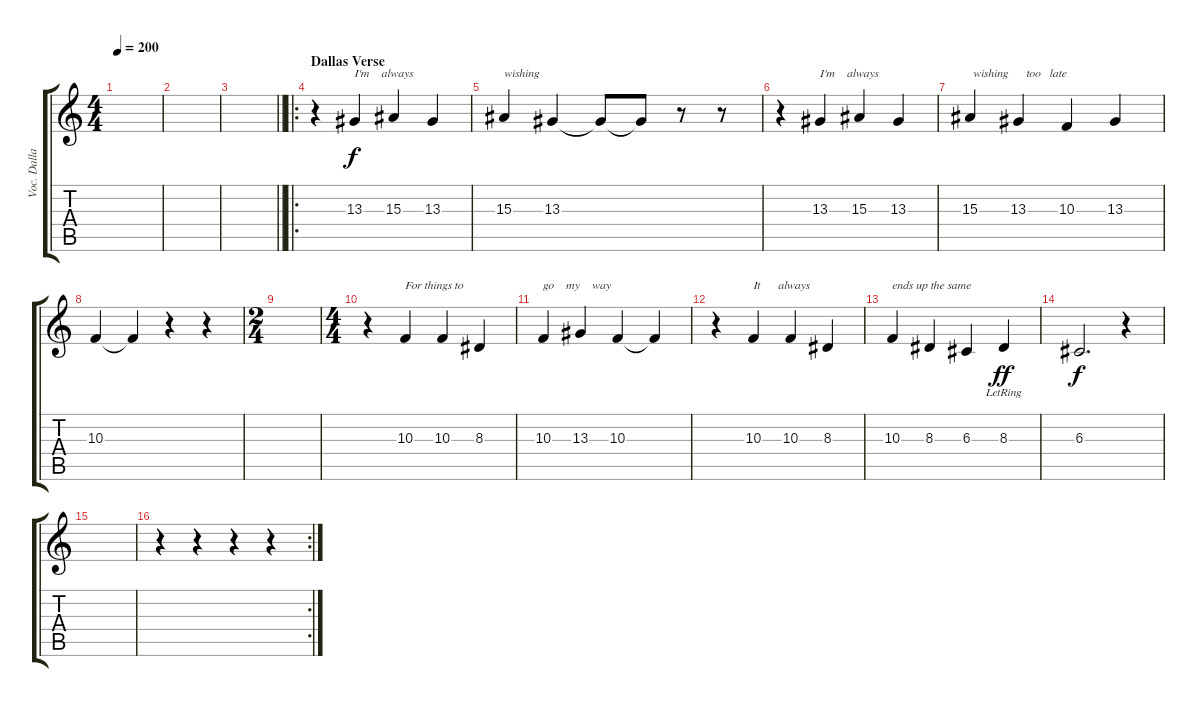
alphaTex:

\track ("Voc. Dallas,  Wade" "Voc. Dalla") {instrument oboe}
\staff {score tabs}
\tuning (E4 B3 G3 D3 A2 D2) {hide}
\ts (4 4)
\tempo 200
\clef g2
\ks c
|
|
\barLineRight lightlight
|
\ro
\section ("" "Dallas Verse")
r.4 13.3.4{txt "I'm    always "} 15.3.4 13.3.4 |
15.3.4{txt "wishing"} 13.3.4 13.3{t}.8 13.3{t}.8 r.8 r.8 |
r.4 13.3.4{txt "I'm    always "} 15.3.4 13.3.4 |
15.3.4{txt " wishing      too   late"} 13.3.4 10.3.4 13.3.4 |
10.3.4 10.3{t}.4 r.4 r.4 |
\ts (2 4)
|
\ts (4 4)
r.4 10.3.4{txt "For things to "} 10.3.4 8.3.4 |
10.3.4{txt "go    my    way"} 13.3.4 10.3.4 10.3{t}.4 |
r.4 10.3.4{txt "It      always"} 10.3.4 8.3.4 |
10.3.4{txt "ends up the same"} 8.3.4 6.3.4 8.3{lr}.4{dy ff} |
6.3.2{d dy f} r.4 |
|
\rc 2
r.4 r.4 r.4 r.4
